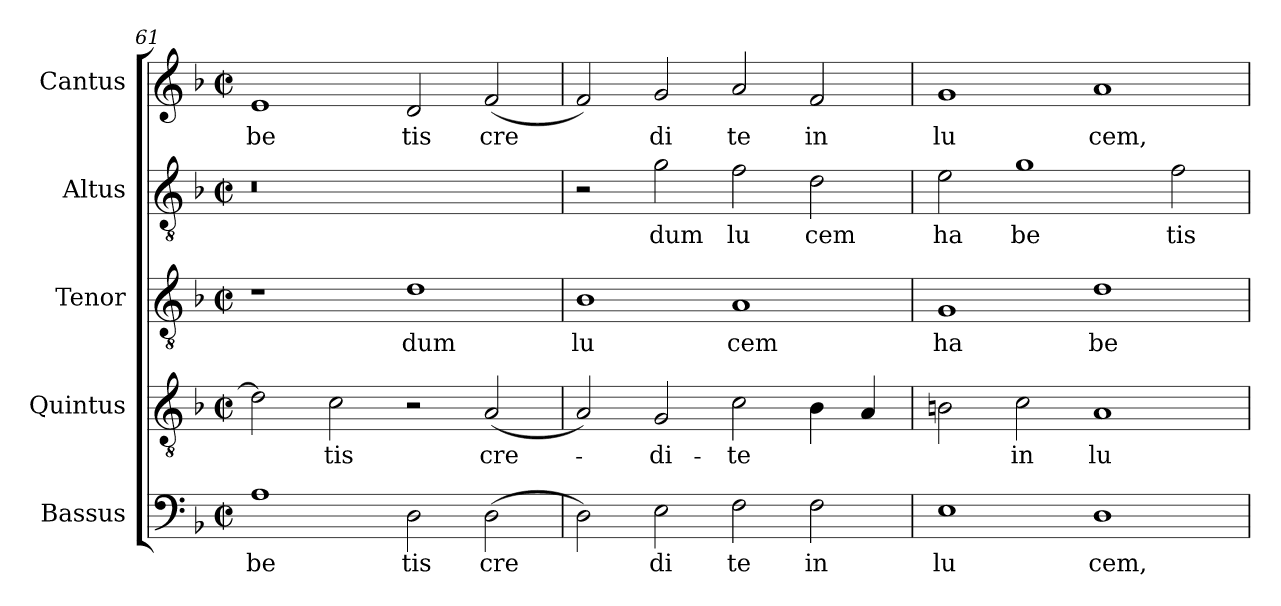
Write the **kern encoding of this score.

**kern	**text	**kern	**text	**kern	**text	**kern	**text	**kern	**text
*part5	*part5	*part4	*part4	*part3	*part3	*part2	*part2	*part1	*part1
*staff5	*staff5	*staff4	*staff4	*staff3	*staff3	*staff2	*staff2	*staff1	*staff1
*I"Bassus	*	*I"Quintus	*	*I"Tenor	*	*I"Altus	*	*I"Cantus	*
*clefF4	*	*clefGv2	*	*clefGv2	*	*clefGv2	*	*clefG2	*
*k[b-]	*	*k[b-]	*	*k[b-]	*	*k[b-]	*	*k[b-]	*
*F:	*	*F:	*	*F:	*	*F:	*	*F:	*
*M2/2	*	*M2/2	*	*M2/2	*	*M2/2	*	*M2/2	*
*met(c|)	*	*met(c|)	*	*met(c|)	*	*met(c|)	*	*met(c|)	*
=61	=61	=61	=61	=61	=61	=61	=61	=61	=61
!	!LO:LY:b:cj	!	!	!	!	!	!	!	!LO:LY:b:cj
1A	be	2d\]	.	1r	.	0r	.	1e	be
!	!	!	!LO:LY:b:cj	!	!	!	!	!	!
.	.	2c\	-tis	.	.	.	.	.	.
!	!LO:LY:b:cj	!	!	!	!LO:LY:b:cj	!	!	!	!LO:LY:b:cj
2D\	tis	2r	.	1d	dum	.	.	2d/	tis
!	!LO:LY:b	!	!LO:LY:b	!	!	!	!	!	!LO:LY:b
(>2D\	cre	(<2A/	cre-	.	.	.	.	(<2f/	cre
=62	=62	=62	=62	=62	=62	=62	=62	=62	=62
!	!	!	!	!	!LO:LY:b:cj	!	!	!	!
2D\)	.	2A/)	.	1B-	lu	2r	.	2f/)	.
!	!LO:LY:b:cj	!	!LO:LY:b:cj	!	!	!	!LO:LY:b:cj	!	!LO:LY:b:cj
2E\	di	2G/	-di-	.	.	2g\	dum	2g/	di
!	!LO:LY:b:cj	!	!LO:LY:b:cj	!	!LO:LY:b:cj	!	!LO:LY:b:cj	!	!LO:LY:b:cj
2F\	te	2c\	-te	1A	cem	2f\	lu	2a/	te
!	!LO:LY:b:cj	!	!	!	!	!	!LO:LY:b:cj	!	!LO:LY:b:cj
2F\	in	4B-\	.	.	.	2d\	cem	2f/	in
.	.	4A/	.	.	.	.	.	.	.
=63	=63	=63	=63	=63	=63	=63	=63	=63	=63
!	!LO:LY:b:cj	!	!	!	!LO:LY:b:cj	!	!LO:LY:b:cj	!	!LO:LY:b:cj
1E	lu	2Bn\	.	1G	ha	2e\	ha	1g	lu
!	!	!	!LO:LY:b:cj	!	!	!	!LO:LY:b:cj	!	!
.	.	2c\	in	.	.	1g	be	.	.
!	!LO:LY:b:cj	!	!LO:LY:b:cj	!	!LO:LY:b:cj	!	!	!	!LO:LY:b:cj
1D	cem,	1A	lu-	1d	be	.	.	1a	cem,
!	!	!	!	!	!	!	!LO:LY:b:cj	!	!
.	.	.	.	.	.	2f\	tis	.	.
=	=	=	=	=	=	=	=	=	=
*-	*-	*-	*-	*-	*-	*-	*-	*-	*-
